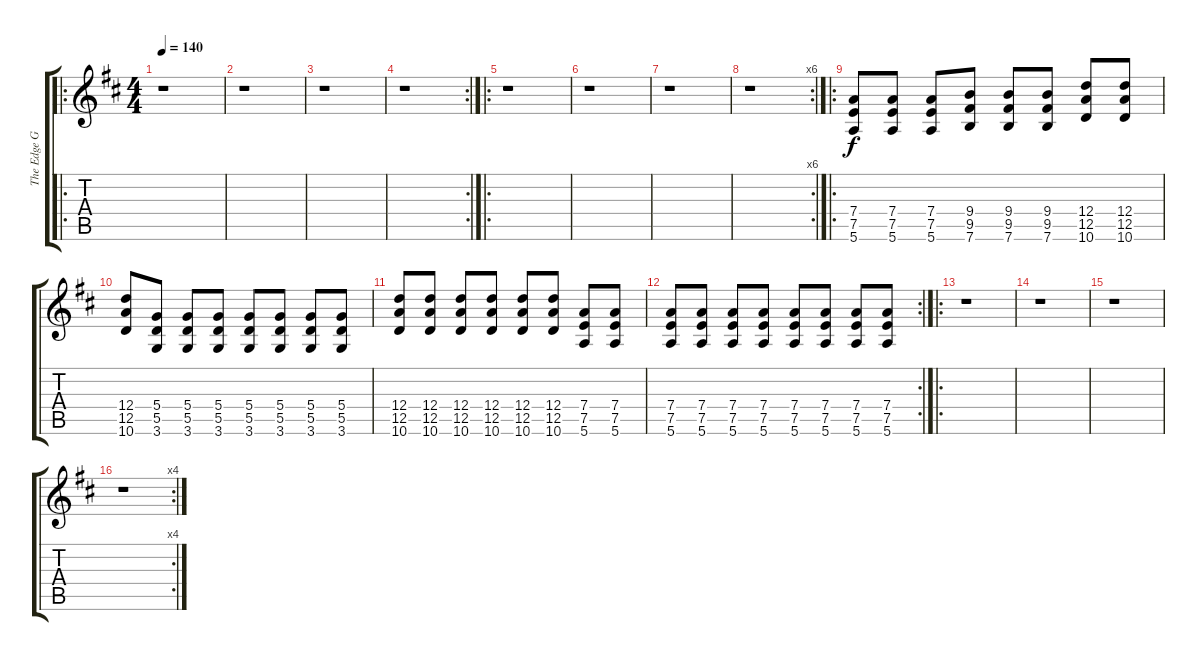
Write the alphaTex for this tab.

\track ("The Edge Guitar 2 [Overdriver]" "The Edge G") {instrument overdrivenguitar}
\staff {score tabs}
\tuning (E4 B3 G3 D3 A2 E2) {hide}
\ro
\ts (4 4)
\tempo 140
\clef g2
\ks d
r.1{dy f instrument overdrivenguitar} |
r.1 |
r.1 |
\rc 2
r.1 |
\ro
r.1 |
r.1 |
r.1 |
\rc 6
r.1 |
\ro
(7.4 7.5 5.6).8 (7.4 7.5 5.6).8 (7.4 7.5 5.6).8 (9.4 9.5 7.6).8 (9.4 9.5 7.6).8 (9.4 9.5 7.6).8 (12.4 12.5 10.6).8 (12.4 12.5 10.6).8 |
(12.4 12.5 10.6).8 (5.4 5.5 3.6).8 (5.4 5.5 3.6).8 (5.4 5.5 3.6).8 (5.4 5.5 3.6).8 (5.4 5.5 3.6).8 (5.4 5.5 3.6).8 (5.4 5.5 3.6).8 |
(12.4 12.5 10.6).8 (12.4 12.5 10.6).8 (12.4 12.5 10.6).8 (12.4 12.5 10.6).8 (12.4 12.5 10.6).8 (12.4 12.5 10.6).8 (7.4 7.5 5.6).8 (7.4 7.5 5.6).8 |
\rc 2
(7.4 7.5 5.6).8 (7.4 7.5 5.6).8 (7.4 7.5 5.6).8 (7.4 7.5 5.6).8 (7.4 7.5 5.6).8 (7.4 7.5 5.6).8 (7.4 7.5 5.6).8 (7.4 7.5 5.6).8 |
\ro
r.1 |
r.1 |
r.1 |
\rc 4
r.1
